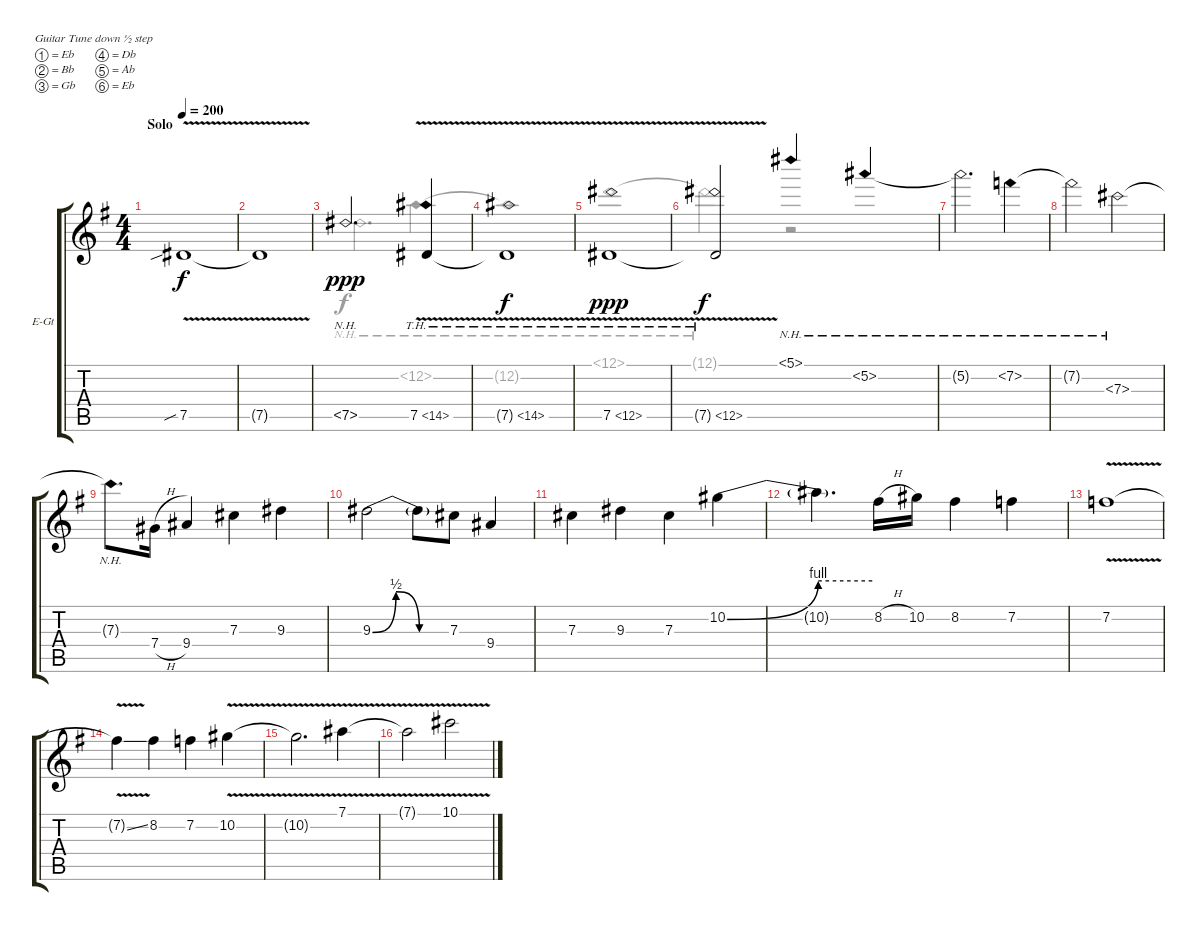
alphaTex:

\bracketExtendMode groupsimilarinstruments
\firstSystemTrackNameOrientation horizontal
\otherSystemsTrackNameOrientation horizontal
\track ("Right Guitar" "E-Gt") {instrument distortionguitar}
\staff {score tabs}
\tuning (Eb4 Bb3 Gb3 Db3 Ab2 Eb2)
\voice
\ts (4 4)
\section ("" "Solo")
\tempo 200
\clef g2
\ks g
7.5{v sib}.1{dy f} |
7.5{v t}.1 |
7.5{nh}.2{d dy ppp} 7.5{th 7 v}.4 |
7.5{th 7 v t}.1{dy f} |
7.5{th 5 v}.1{dy ppp} |
7.5{th 5 v t}.2{dy f} 5.1{nh}.4 5.2{nh}.4 |
5.2{nh t}.2{d} 7.2{nh}.4 |
7.2{nh t}.2 7.3{nh}.2 |
7.3{nh t}.8{d} 7.4{h}.16 9.4.4 7.3.4 9.3.4 |
9.3{be (bendrelease 0 0 30 2 30 2 60 0)}.2 9.3{be (hold 0 0 60 0) t}.8 7.3.8 9.4.4 |
7.3.4 9.3.4 7.3.4 10.2{be (bend 0 0 60 4)}.4 |
10.2{be (hold 0 4 60 4) t}.4{d} 8.2{h}.16 10.2.16 8.2.4 7.2.4 |
7.2{v}.1 |
7.2{v ss t}.4 8.2.4 7.2.4 10.2{v}.4 |
10.2{v t}.2{d} 7.1{v}.4 |
7.1{v t}.2 10.1{v}.2
\voice
\clef g2
\ottava regular
\simile none
\ks g
|
|
7.5{nh}.2{d} 12.2{nh}.4 |
12.2{nh t}.1 |
12.1{nh}.1 |
12.1{nh t}.2 r.2 |
|
|
|
|
|
|
|
|
|
